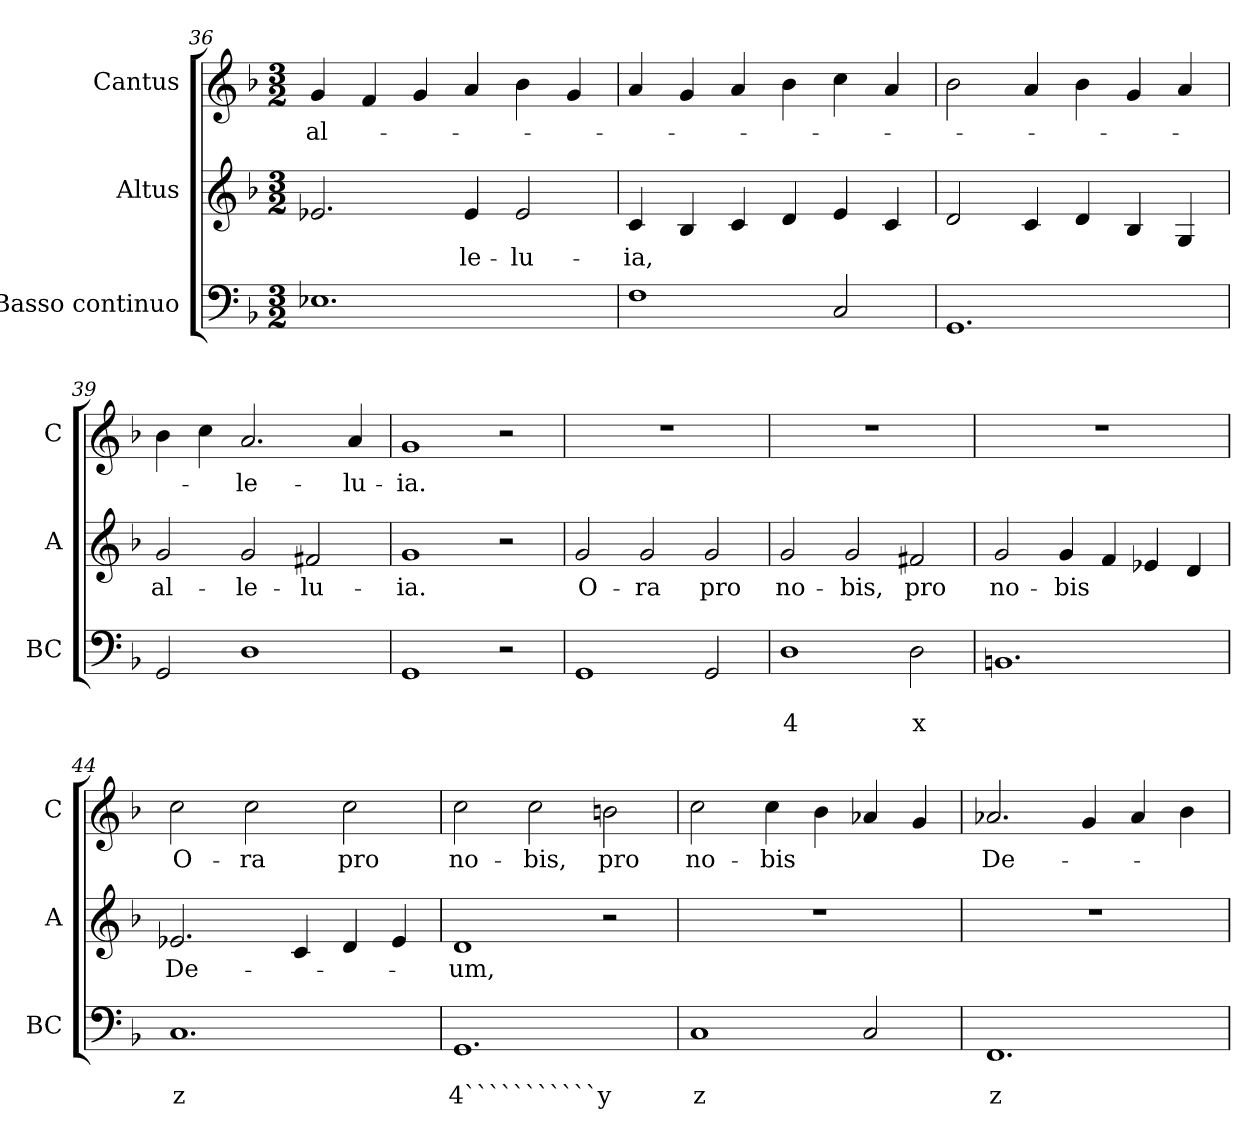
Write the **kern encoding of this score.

**kern	**text	**text	**kern	**text	**kern	**text
*part3	*part3	*part3	*part2	*part2	*part1	*part1
*staff3	*staff3	*staff3	*staff2	*staff2	*staff1	*staff1
*I"Basso continuo	*	*	*I"Altus	*	*I"Cantus	*
*I'BC	*	*	*I'A	*	*I'C	*
*clefF4	*	*	*clefG2	*	*clefG2	*
*k[b-]	*	*	*k[b-]	*	*k[b-]	*
*F:	*	*	*F:	*	*F:	*
*M3/2	*	*	*M3/2	*	*M3/2	*
=36	=36	=36	=36	=36	=36	=36
!	!	!	!	!	!	!LO:LY:b
1.E-X	.	.	2.e-X/	.	4g/	al-
.	.	.	.	.	4f/	.
.	.	.	.	.	4g/	.
!	!	!	!	!LO:LY:b	!	!
.	.	.	4e-/	-le-	4a/	.
!	!	!	!	!LO:LY:b	!	!
.	.	.	2e-/	-lu-	4b-\	.
.	.	.	.	.	4g/	.
=37	=37	=37	=37	=37	=37	=37
!	!	!	!	!LO:LY:b	!	!
1F	.	.	4c/	-ia,	4a/	.
.	.	.	4B-/	.	4g/	.
.	.	.	4c/	.	4a/	.
.	.	.	4d/	.	4b-\	.
2C/	.	.	4e/	.	4cc\	.
.	.	.	4c/	.	4a/	.
!!LO:LB:g=z
=38	=38	=38	=38	=38	=38	=38
1.GG	.	.	2d/	.	2b-\	.
.	.	.	4c/	.	4a/	.
.	.	.	4d/	.	4b-\	.
.	.	.	4B-/	.	4g/	.
.	.	.	4G/	.	4a/	.
=39	=39	=39	=39	=39	=39	=39
!	!	!	!	!LO:LY:b	!	!
2GG/	.	.	2g/	al-	4b-\	.
.	.	.	.	.	4cc\	.
!	!	!	!	!LO:LY:b	!	!
!	!	!	!	!	!	!LO:LY:b
1D	.	.	2g/	-le-	2.a/	-le-
!	!	!	!	!LO:LY:b	!	!
.	.	.	2f#X/	-lu-	.	.
!	!	!	!	!	!	!LO:LY:b
.	.	.	.	.	4a/	-lu-
=40	=40	=40	=40	=40	=40	=40
!	!	!	!	!LO:LY:b	!	!
!	!	!	!	!	!	!LO:LY:b
1GG	.	.	1g	-ia.	1g	-ia.
2r	.	.	2r	.	2r	.
=41	=41	=41	=41	=41	=41	=41
!	!	!	!	!LO:LY:b	!	!
1GG	.	.	2g/	O-	1.r	.
!	!	!	!	!LO:LY:b	!	!
.	.	.	2g/	-ra	.	.
!	!	!	!	!LO:LY:b	!	!
2GG/	.	.	2g/	pro	.	.
=42	=42	=42	=42	=42	=42	=42
!	!	!LO:LY:b	!	!	!	!
!	!	!	!	!LO:LY:b	!	!
1D	.	4	2g/	no-	1.r	.
!	!	!	!	!LO:LY:b	!	!
.	.	.	2g/	-bis,	.	.
!	!	!LO:LY:b	!	!	!	!
!	!	!	!	!LO:LY:b	!	!
2D\	.	x	2f#X/	pro	.	.
=43	=43	=43	=43	=43	=43	=43
!	!	!	!	!LO:LY:b	!	!
1.BBn	.	.	2g/	no-	1.r	.
!	!	!	!	!LO:LY:b	!	!
.	.	.	4g/	-bis	.	.
.	.	.	4f/	.	.	.
.	.	.	4e-X/	.	.	.
.	.	.	4d/	.	.	.
!!LO:LB:g=z
=44	=44	=44	=44	=44	=44	=44
!	!	!LO:LY:b	!	!	!	!
!	!	!	!	!LO:LY:b	!	!
!	!	!	!	!	!	!LO:LY:b
1.C	.	z	2.e-X/	De-	2cc\	O-
!	!	!	!	!	!	!LO:LY:b
.	.	.	.	.	2cc\	-ra
.	.	.	4c/	.	.	.
!	!	!	!	!	!	!LO:LY:b
.	.	.	4d/	.	2cc\	pro
.	.	.	4e-/	.	.	.
=45	=45	=45	=45	=45	=45	=45
!	!	!LO:LY:b	!	!	!	!
!	!	!	!	!LO:LY:b	!	!
!	!	!	!	!	!	!LO:LY:b
1.GG	.	4```````````y	1d	-um,	2cc\	no-
!	!	!	!	!	!	!LO:LY:b
.	.	.	.	.	2cc\	-bis,
!	!	!	!	!	!	!LO:LY:b
.	.	.	2r	.	2bn\	pro
=46	=46	=46	=46	=46	=46	=46
!	!	!LO:LY:b	!	!	!	!
!	!	!	!	!	!	!LO:LY:b
1C	.	z	1.r	.	2cc\	no-
!	!	!	!	!	!	!LO:LY:b
.	.	.	.	.	4cc\	-bis
.	.	.	.	.	4b-\	.
2C/	.	.	.	.	4a-X/	.
.	.	.	.	.	4g/	.
=47	=47	=47	=47	=47	=47	=47
!	!	!LO:LY:b	!	!	!	!
!	!	!	!	!	!	!LO:LY:b
1.FF	.	z	1.r	.	2.a-X/	De-
.	.	.	.	.	4g/	.
.	.	.	.	.	4a-/	.
.	.	.	.	.	4b-\	.
=	=	=	=	=	=	=
*-	*-	*-	*-	*-	*-	*-
